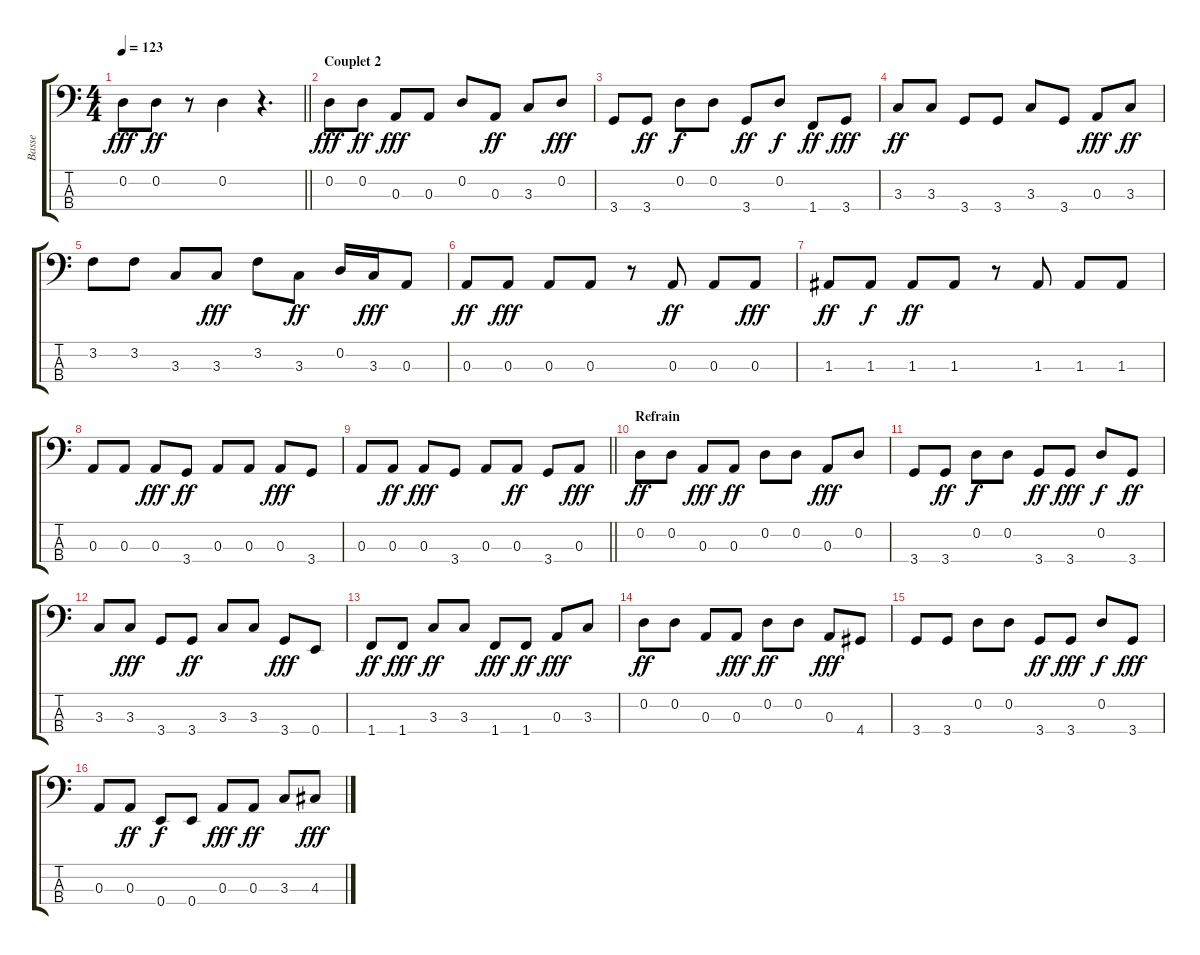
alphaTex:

\track ("Basse" "Basse") {instrument electricbassfinger}
\staff {score tabs}
\tuning (G2 D2 A1 E1) {hide}
\ts (4 4)
\tempo 123
\clef f4
\barLineRight lightlight
\ks c
0.2.8{dy fff} 0.2.8{dy ff} r.8 0.2.4 r.4{d} |
\section ("" "Couplet 2")
0.2.8{dy fff} 0.2.8{dy ff} 0.3.8{dy fff} 0.3.8 0.2.8 0.3.8{dy ff} 3.3.8 0.2.8{dy fff} |
3.4.8 3.4.8{dy ff} 0.2.8{dy f} 0.2.8 3.4.8{dy ff} 0.2.8{dy f} 1.4.8{dy ff} 3.4.8{dy fff} |
3.3.8{dy ff} 3.3.8 3.4.8 3.4.8 3.3.8 3.4.8 0.3.8{dy fff} 3.3.8{dy ff} |
3.2.8 3.2.8 3.3.8 3.3.8{dy fff} 3.2.8 3.3.8{dy ff} 0.2.16 3.3.16{dy fff} 0.3.8 |
0.3.8{dy ff} 0.3.8{dy fff} 0.3.8 0.3.8 r.8 0.3.8{dy ff} 0.3.8 0.3.8{dy fff} |
1.3.8{dy ff} 1.3.8{dy f} 1.3.8{dy ff} 1.3.8 r.8 1.3.8 1.3.8 1.3.8 |
0.3.8 0.3.8 0.3.8{dy fff} 3.4.8{dy ff} 0.3.8 0.3.8 0.3.8{dy fff} 3.4.8 |
\barLineRight lightlight
0.3.8 0.3.8{dy ff} 0.3.8{dy fff} 3.4.8 0.3.8 0.3.8{dy ff} 3.4.8 0.3.8{dy fff} |
\section ("" "Refrain")
0.2.8{dy ff} 0.2.8 0.3.8{dy fff} 0.3.8{dy ff} 0.2.8 0.2.8 0.3.8{dy fff} 0.2.8 |
3.4.8 3.4.8{dy ff} 0.2.8{dy f} 0.2.8 3.4.8{dy ff} 3.4.8{dy fff} 0.2.8{dy f} 3.4.8{dy ff} |
3.3.8 3.3.8{dy fff} 3.4.8 3.4.8{dy ff} 3.3.8 3.3.8 3.4.8{dy fff} 0.4.8 |
1.4.8{dy ff} 1.4.8{dy fff} 3.3.8{dy ff} 3.3.8 1.4.8{dy fff} 1.4.8{dy ff} 0.3.8{dy fff} 3.3.8 |
0.2.8{dy ff} 0.2.8 0.3.8 0.3.8{dy fff} 0.2.8{dy ff} 0.2.8 0.3.8{dy fff} 4.4.8 |
3.4.8 3.4.8 0.2.8 0.2.8 3.4.8{dy ff} 3.4.8{dy fff} 0.2.8{dy f} 3.4.8{dy fff} |
0.3.8 0.3.8{dy ff} 0.4.8{dy f} 0.4.8 0.3.8{dy fff} 0.3.8{dy ff} 3.3.8 4.3.8{dy fff}
